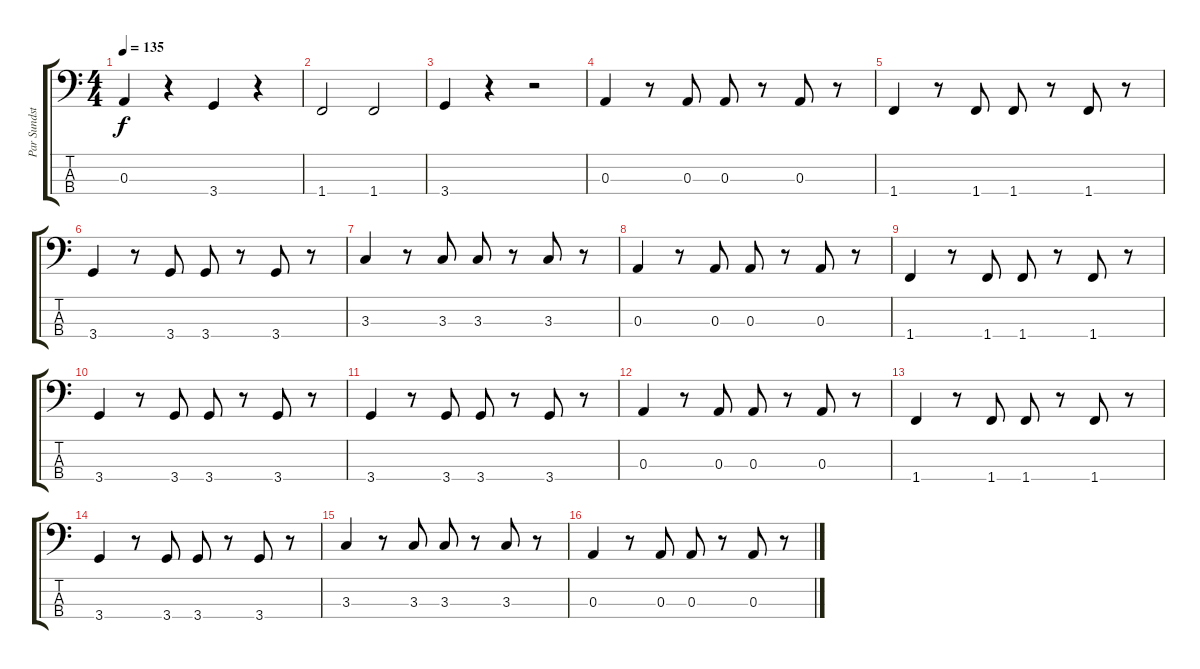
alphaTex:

\track ("Par Sundstrom" "Par Sundst") {instrument electricbassfinger}
\staff {score tabs}
\tuning (G2 D2 A1 E1) {hide}
\ts (4 4)
\tempo 135
\clef f4
\ks c
0.3.4{dy f} r.4 3.4.4 r.4 |
1.4.2 1.4.2 |
3.4.4 r.4 r.2 |
0.3.4 r.8 0.3.8 0.3.8 r.8 0.3.8 r.8 |
1.4.4 r.8 1.4.8 1.4.8 r.8 1.4.8 r.8 |
3.4.4 r.8 3.4.8 3.4.8 r.8 3.4.8 r.8 |
3.3.4 r.8 3.3.8 3.3.8 r.8 3.3.8 r.8 |
0.3.4 r.8 0.3.8 0.3.8 r.8 0.3.8 r.8 |
1.4.4 r.8 1.4.8 1.4.8 r.8 1.4.8 r.8 |
3.4.4 r.8 3.4.8 3.4.8 r.8 3.4.8 r.8 |
3.4.4 r.8 3.4.8 3.4.8 r.8 3.4.8 r.8 |
0.3.4 r.8 0.3.8 0.3.8 r.8 0.3.8 r.8 |
1.4.4 r.8 1.4.8 1.4.8 r.8 1.4.8 r.8 |
3.4.4 r.8 3.4.8 3.4.8 r.8 3.4.8 r.8 |
3.3.4 r.8 3.3.8 3.3.8 r.8 3.3.8 r.8 |
0.3.4 r.8 0.3.8 0.3.8 r.8 0.3.8 r.8
